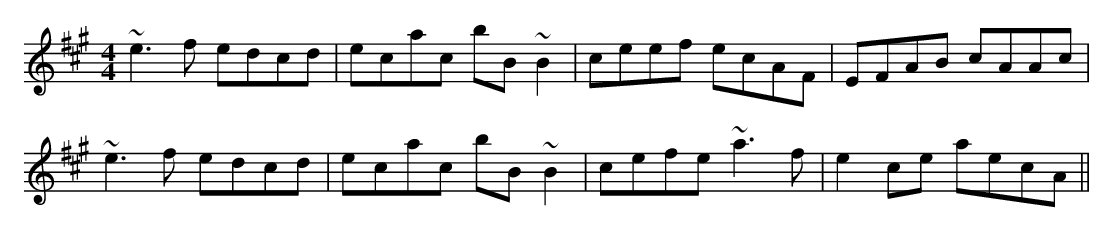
X:1
M:4/4
K:A
~e3f edcd|ecac bB~B2|ceef ecAF|EFAB cAAc|
~e3f edcd|ecac bB~B2|cefe ~a3f|e2ce aecA||
